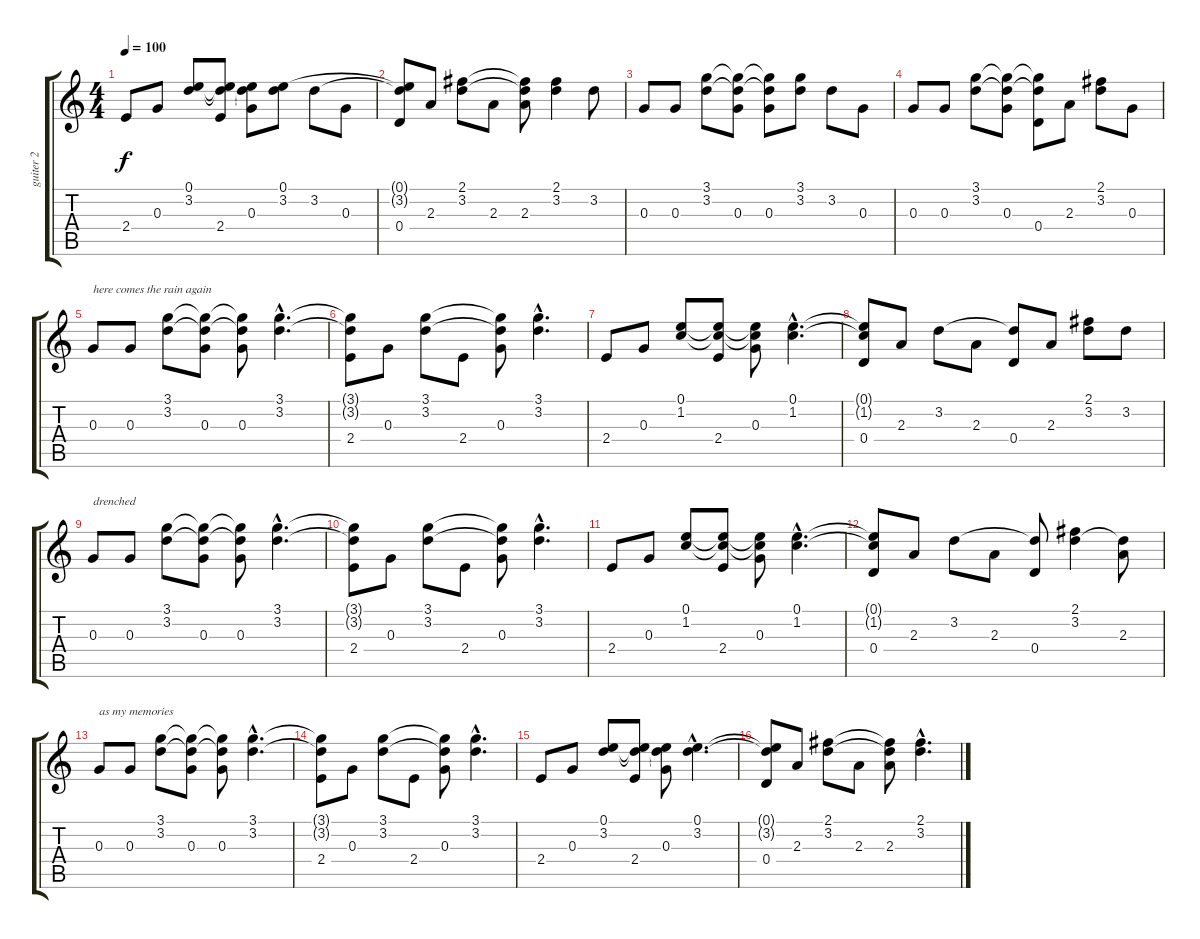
\track ("guiter 2" "guiter 2") {instrument acousticguitarsteel}
\staff {score tabs}
\tuning (E4 B3 G3 D3 A2 E2) {hide}
\ts (4 4)
\tempo 100
\clef g2
\ks c
2.4.8{dy f} 0.3.8 (0.1 3.2).8 (0.1{t} 3.2{t} 2.4).8 (0.1{t} 3.2{t} 0.3).8 (0.1 3.2).8 3.2.8 0.3.8 |
(0.1{t} 3.2{t} 0.4).8 2.3.8 (2.1 3.2).8 2.3.8 (2.1{t} 3.2{t} 2.3).8 (2.1 3.2).4 3.2.8 |
0.3.8 0.3.8 (3.1 3.2).8 (3.1{t} 3.2{t} 0.3).8 (3.1{t} 3.2{t} 0.3).8 (3.1 3.2).8 3.2.8 0.3.8 |
0.3.8 0.3.8 (3.1 3.2).8 (3.1{t} 3.2{t} 0.3).8 (3.1{t} 3.2{t} 0.4).8 2.3.8 (2.1 3.2).8 0.3.8 |
0.3.8{txt "here comes the rain again"} 0.3.8 (3.1 3.2).8 (3.1{t} 3.2{t} 0.3).8 (3.1{t} 3.2{t} 0.3).8 (3.1{hac} 3.2{hac}).4{d} |
(3.1{t} 3.2{t} 2.4).8 0.3.8 (3.1 3.2).8 2.4.8 (3.1{t} 3.2{t} 0.3).8 (3.1{hac} 3.2{hac}).4{d} |
2.4.8 0.3.8 (0.1 1.2).8 (0.1{t} 1.2{t} 2.4).8 (0.1{t} 1.2{t} 0.3).8 (0.1{hac} 1.2{hac}).4{d} |
(0.1{t} 1.2{t} 0.4).8 2.3.8 3.2.8 2.3.8 (3.2{t} 0.4).8 2.3.8 (2.1 3.2).8 3.2.8 |
0.3.8{txt "drenched"} 0.3.8 (3.1 3.2).8 (3.1{t} 3.2{t} 0.3).8 (3.1{t} 3.2{t} 0.3).8 (3.1{hac} 3.2{hac}).4{d} |
(3.1{t} 3.2{t} 2.4).8 0.3.8 (3.1 3.2).8 2.4.8 (3.1{t} 3.2{t} 0.3).8 (3.1{hac} 3.2{hac}).4{d} |
2.4.8 0.3.8 (0.1 1.2).8 (0.1{t} 1.2{t} 2.4).8 (0.1{t} 1.2{t} 0.3).8 (0.1{hac} 1.2{hac}).4{d} |
(0.1{t} 1.2{t} 0.4).8 2.3.8 3.2.8 2.3.8 (3.2{t} 0.4).8 (2.1 3.2).4 (3.2{t} 2.3).8 |
0.3.8{txt "as my memories"} 0.3.8 (3.1 3.2).8 (3.1{t} 3.2{t} 0.3).8 (3.1{t} 3.2{t} 0.3).8 (3.1{hac} 3.2{hac}).4{d} |
(3.1{t} 3.2{t} 2.4).8 0.3.8 (3.1 3.2).8 2.4.8 (3.1{t} 3.2{t} 0.3).8 (3.1{hac} 3.2{hac}).4{d} |
2.4.8 0.3.8 (0.1 3.2).8 (0.1{t} 3.2{t} 2.4).8 (0.1{t} 3.2{t} 0.3).8 (0.1{hac} 3.2{hac}).4{d} |
(0.1{t} 3.2{t} 0.4).8 2.3.8 (2.1 3.2).8 2.3.8 (2.1{t} 3.2{t} 2.3).8 (2.1{hac} 3.2{hac}).4{d}
